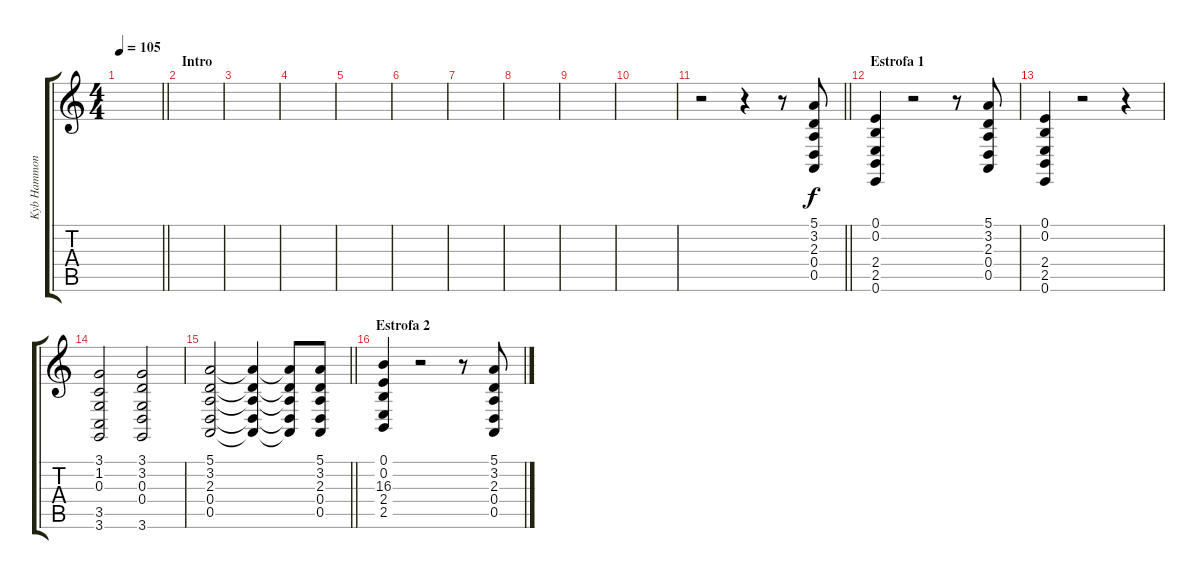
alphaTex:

\track ("Kyb Hammond" "Kyb Hammon") {instrument drawbarorgan}
\staff {score tabs}
\tuning (E4 B3 G3 D3 A2 E2) {hide}
\ts (4 4)
\tempo 105
\clef g2
\barLineRight lightlight
\ks c
|
\section ("" "Intro")
|
|
|
|
|
|
|
|
|
\barLineRight lightlight
r.2 r.4 r.8 (5.1 3.2 2.3 0.4 0.5).8 |
\section ("" "Estrofa 1")
(0.1 0.2 2.4 2.5 0.6).4 r.2 r.8 (5.1 3.2 2.3 0.4 0.5).8 |
(0.1 0.2 2.4 2.5 0.6).4 r.2 r.4 |
(3.1 1.2 0.3 3.5 3.6).2 (3.1 3.2 0.3 0.4 3.6).2 |
\barLineRight lightlight
(5.1 3.2 2.3 0.4 0.5).2 (5.1{t} 3.2{t} 2.3{t} 0.4{t} 0.5{t}).4 (5.1{t} 3.2{t} 2.3{t} 0.4{t} 0.5{t}).8 (5.1 3.2 2.3 0.4 0.5).8 |
\section ("" "Estrofa 2")
(0.1 0.2 16.3 2.4 2.5).4 r.2 r.8 (5.1 3.2 2.3 0.4 0.5).8
